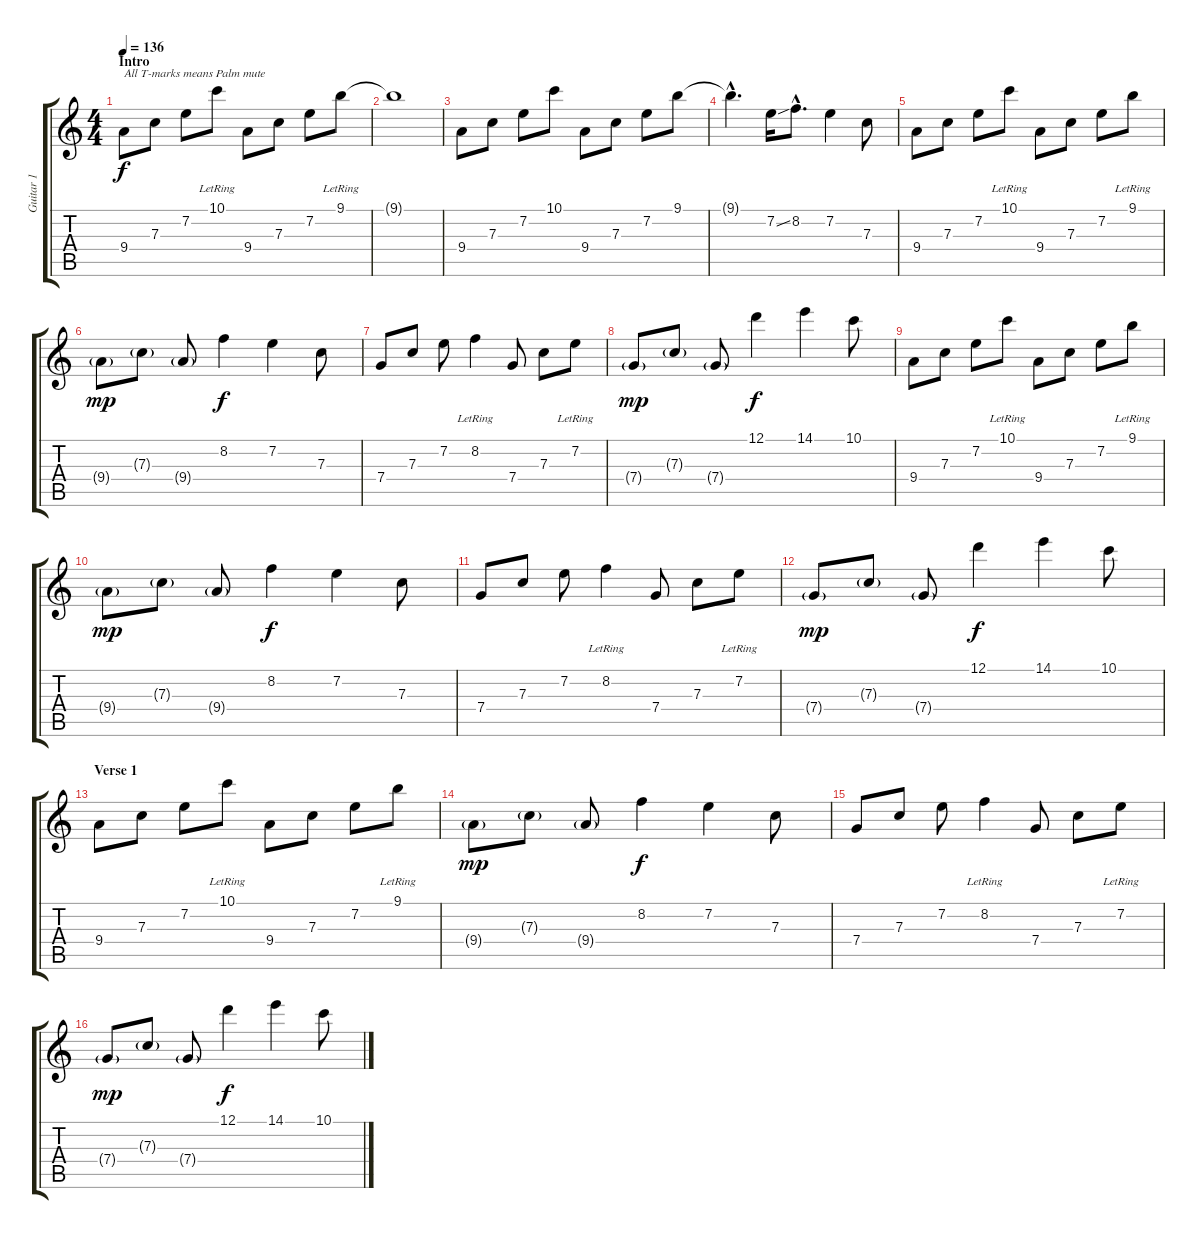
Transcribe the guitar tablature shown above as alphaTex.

\track ("Guitar 1" "Guitar 1") {instrument electricguitarclean}
\staff {score tabs}
\tuning (D4 A3 F3 C3 G2 D2) {hide}
\ts (4 4)
\section ("" "Intro")
\tempo 136
\clef g2
\ks c
9.4.8{txt "All T-marks means Palm mute" dy f instrument electricguitarclean} 7.3.8 7.2.8 10.1{lr}.8 9.4.8 7.3.8 7.2.8 9.1{lr}.8 |
9.1{t}.1 |
9.4.8 7.3.8 7.2.8 10.1.8 9.4.8 7.3.8 7.2.8 9.1.8 |
9.1{hac t}.4{d} 7.2{ss}.16 8.2{hac}.8{d} 7.2.4 7.3.8 |
9.4.8 7.3.8 7.2.8 10.1{lr}.8 9.4.8 7.3.8 7.2.8 9.1{lr}.8 |
9.4{g}.8{dy mp} 7.3{g}.8 9.4{g}.8 8.2.4{dy f} 7.2.4 7.3.8 |
7.4.8 7.3.8 7.2.8 8.2{lr}.4 7.4.8 7.3.8 7.2{lr}.8 |
7.4{g}.8{dy mp} 7.3{g}.8 7.4{g}.8 12.1.4{dy f} 14.1.4 10.1.8 |
9.4.8 7.3.8 7.2.8 10.1{lr}.8 9.4.8 7.3.8 7.2.8 9.1{lr}.8 |
9.4{g}.8{dy mp} 7.3{g}.8 9.4{g}.8 8.2.4{dy f} 7.2.4 7.3.8 |
7.4.8 7.3.8 7.2.8 8.2{lr}.4 7.4.8 7.3.8 7.2{lr}.8 |
7.4{g}.8{dy mp} 7.3{g}.8 7.4{g}.8 12.1.4{dy f} 14.1.4 10.1.8 |
\section ("" "Verse 1")
9.4.8 7.3.8 7.2.8 10.1{lr}.8 9.4.8 7.3.8 7.2.8 9.1{lr}.8 |
9.4{g}.8{dy mp} 7.3{g}.8 9.4{g}.8 8.2.4{dy f} 7.2.4 7.3.8 |
7.4.8 7.3.8 7.2.8 8.2{lr}.4 7.4.8 7.3.8 7.2{lr}.8 |
7.4{g}.8{dy mp} 7.3{g}.8 7.4{g}.8 12.1.4{dy f} 14.1.4 10.1.8
